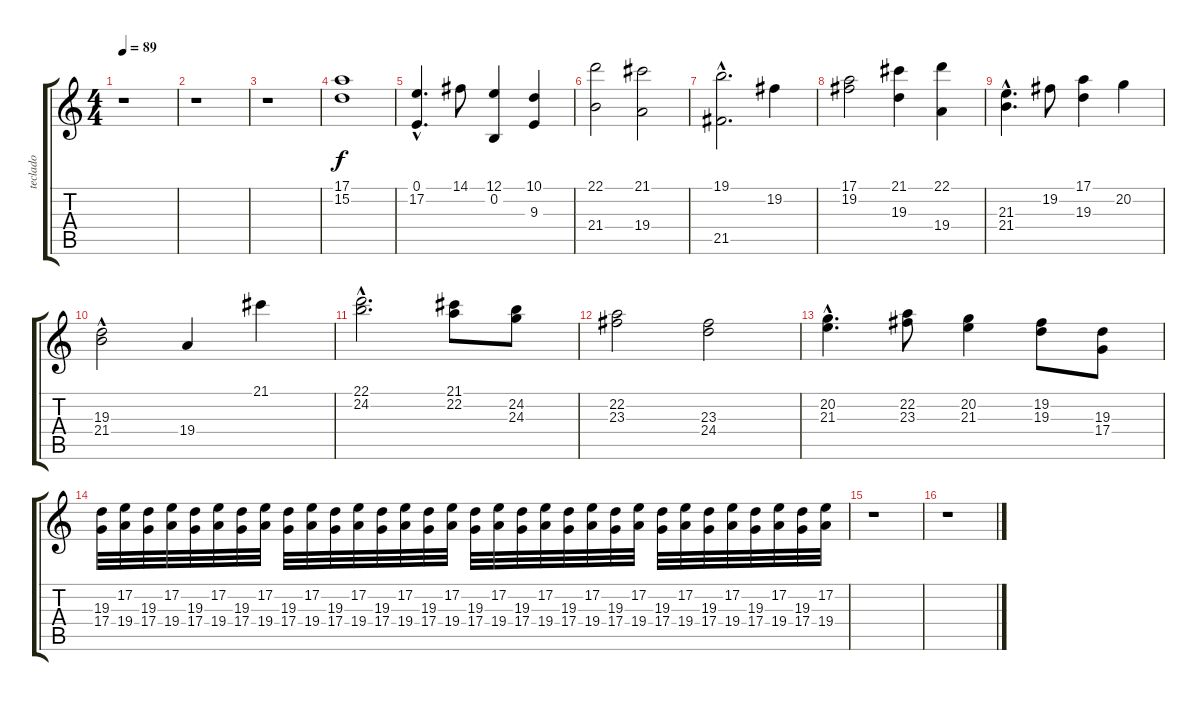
\track ("teclado" "teclado") {instrument synthstrings1}
\staff {score tabs}
\tuning (E4 B3 G3 D3 A2 E2) {hide}
\ts (4 4)
\tempo 89
\clef g2
\ks c
r.1{dy f} |
r.1 |
r.1 |
(17.1 15.2).1 |
(0.1 17.2{hac}).4{d} 14.1.8 (12.1 0.2).4 (10.1 9.3).4 |
(22.1 21.4).2 (21.1 19.4).2 |
(19.1{hac} 21.5).2{d} 19.2.4 |
(17.1 19.2).2 (21.1 19.3).4 (22.1 19.4).4 |
(21.3{hac} 21.4).4{d} 19.2.8 (17.1 19.3).4 20.2.4 |
(19.3{hac} 21.4).2 19.4.4 21.1.4 |
(22.1{hac} 24.2{hac}).2{d} (21.1 22.2).8 (24.2 24.3).8 |
(22.2 23.3).2 (23.3 24.4).2 |
(20.2{hac} 21.3{hac}).4{d} (22.2 23.3).8 (20.2 21.3).4 (19.2 19.3).8 (19.3 17.4).8 |
(19.3 17.4).32 (17.2 19.4).32 (19.3 17.4).32 (17.2 19.4).32 (19.3 17.4).32 (17.2 19.4).32 (19.3 17.4).32 (17.2 19.4).32 (19.3 17.4).32 (17.2 19.4).32 (19.3 17.4).32 (17.2 19.4).32 (19.3 17.4).32 (17.2 19.4).32 (19.3 17.4).32 (17.2 19.4).32 (19.3 17.4).32 (17.2 19.4).32 (19.3 17.4).32 (17.2 19.4).32 (19.3 17.4).32 (17.2 19.4).32 (19.3 17.4).32 (17.2 19.4).32 (19.3 17.4).32 (17.2 19.4).32 (19.3 17.4).32 (17.2 19.4).32 (19.3 17.4).32 (17.2 19.4).32 (19.3 17.4).32 (17.2 19.4).32 |
r.1 |
r.1
